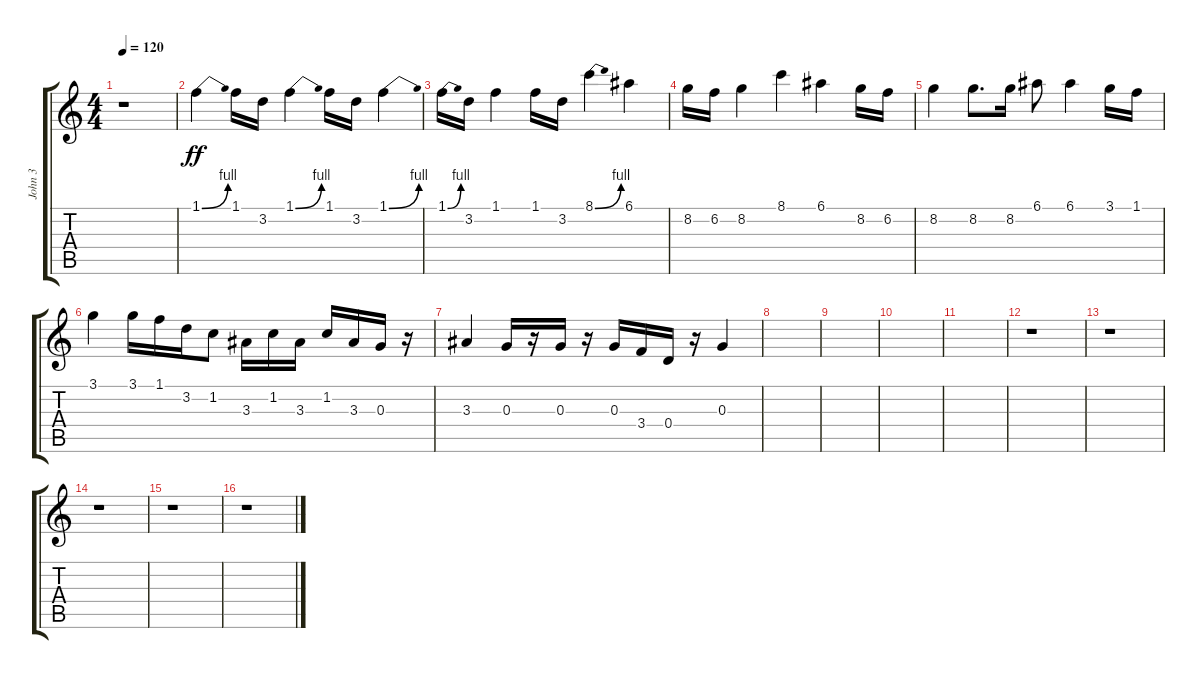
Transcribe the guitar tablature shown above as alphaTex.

\track ("John 3" "John 3") {instrument distortionguitar}
\staff {score tabs}
\tuning (E4 B3 G3 D3 A2 E2) {hide}
\ts (4 4)
\tempo 120
\clef g2
\ks c
r.1{dy ff} |
1.1{be (bend 0 0 60 4)}.4 1.1.16 3.2.16 1.1{be (bend 0 0 60 4)}.4 1.1.16 3.2.16 1.1{be (bend 0 0 60 4)}.4 |
1.1{be (bend 0 0 60 4)}.16 3.2.16 1.1.4 1.1.16 3.2.16 8.1{be (bend 0 0 60 4)}.4 6.1.4 |
8.2.16 6.2.16 8.2.4 8.1.4 6.1.4 8.2.16 6.2.16 |
8.2.4 8.2.8{d} 8.2.16 6.1.8 6.1.4 3.1.16 1.1.16 |
3.1.4 3.1.16 1.1.16 3.2.16 1.2.8 3.3.16 1.2.16 3.3.16 1.2.16 3.3.16 0.3.16 r.16 |
3.3.4 0.3.16 r.16 0.3.16 r.16 0.3.16 3.4.16 0.4.16 r.16 0.3.4 |
|
|
|
|
r.1 |
r.1 |
r.1 |
r.1 |
r.1
